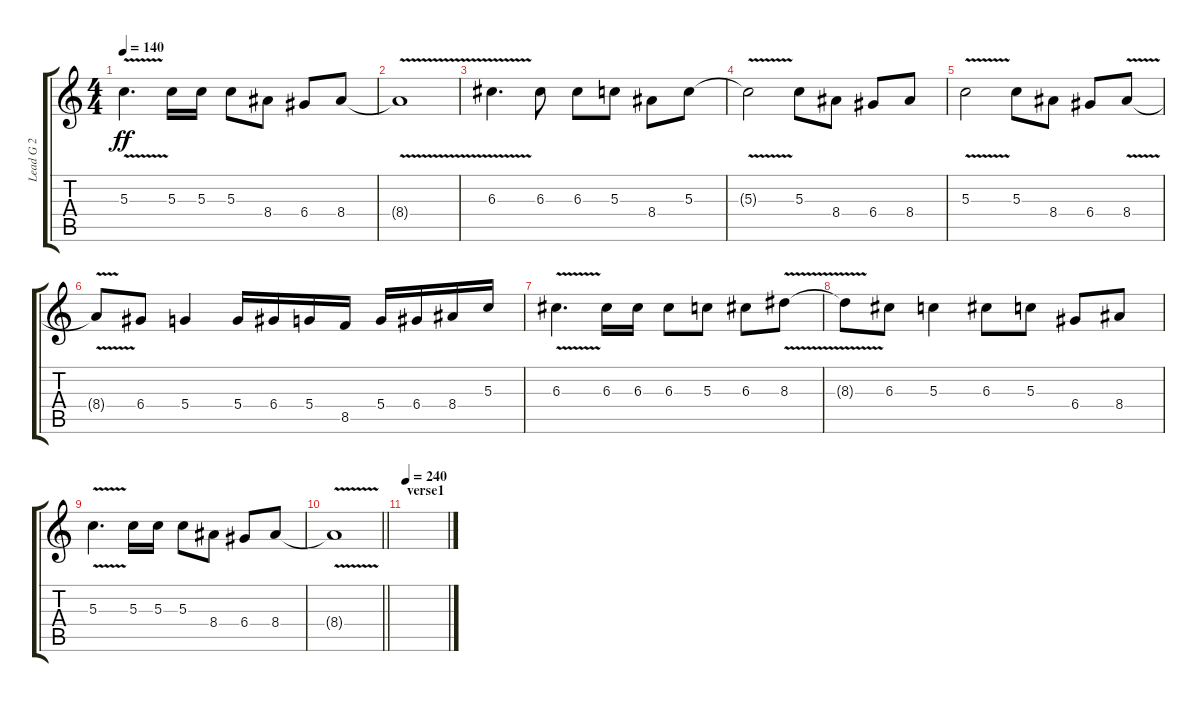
\track ("Lead G 2" "Lead G 2") {instrument distortionguitar}
\staff {score tabs}
\tuning (E4 B3 G3 D3 A2 D2) {hide}
\ts (4 4)
\tempo 140
\clef g2
\ks c
5.3{v}.4{d dy ff} 5.3.16 5.3.16 5.3.8 8.4.8 6.4.8 8.4.8 |
8.4{v t}.1 |
6.3{v}.4{d} 6.3.8 6.3.8 5.3.8 8.4.8 5.3.8 |
5.3{v t}.2 5.3.8 8.4.8 6.4.8 8.4.8 |
5.3{v}.2 5.3.8 8.4.8 6.4.8 8.4{v}.8 |
8.4{t}.8 6.4.8 5.4.4 5.4.16 6.4.16 5.4.16 8.5.16 5.4.16 6.4.16 8.4.16 5.3.16 |
6.3{v}.4{d} 6.3.16 6.3.16 6.3.8 5.3.8 6.3.8 8.3{v}.8 |
8.3{t}.8 6.3.8 5.3.4 6.3.8 5.3.8 6.4.8 8.4.8 |
5.3{v}.4{d} 5.3.16 5.3.16 5.3.8 8.4.8 6.4.8 8.4.8 |
\barLineRight lightlight
8.4{v t}.1 |
\section ("" "verse1")
\tempo 240
